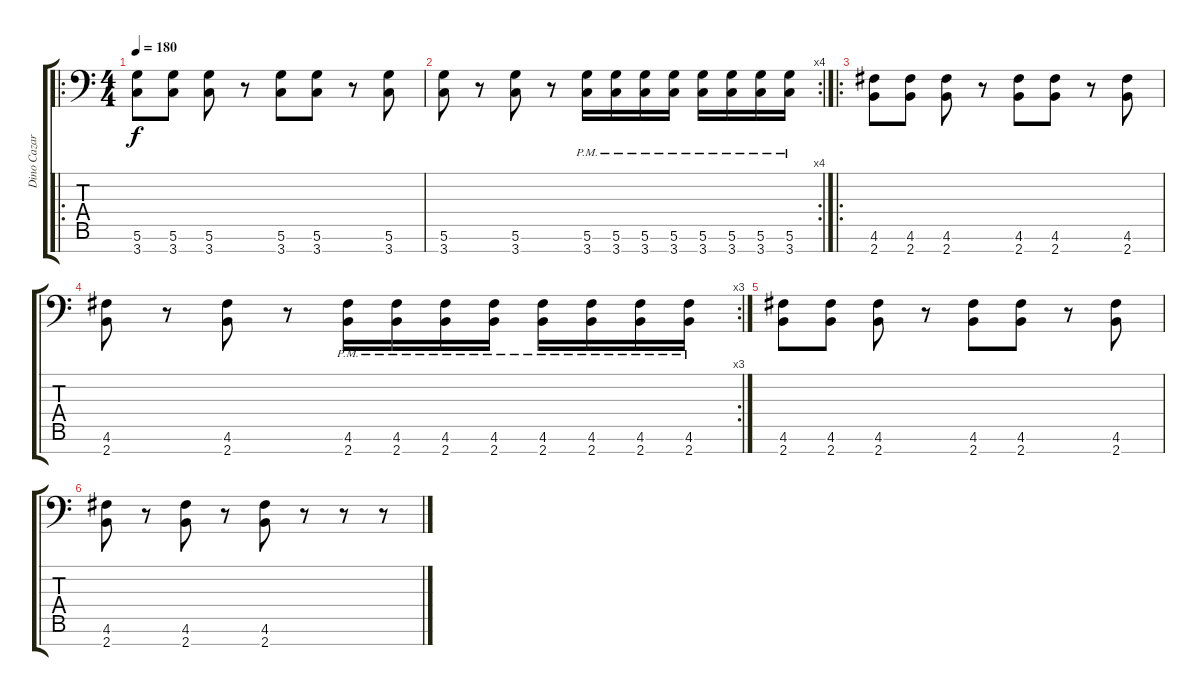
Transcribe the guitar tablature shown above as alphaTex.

\track ("Dino Cazares" "Dino Cazar") {instrument distortionguitar}
\staff {score tabs}
\tuning (D4 A3 F3 C3 G2 D2 A1) {hide}
\ro
\ts (4 4)
\tempo 180
\clef f4
\ks c
(5.6 3.7).8{dy f} (5.6 3.7).8 (5.6 3.7).8 r.8 (5.6 3.7).8 (5.6 3.7).8 r.8 (5.6 3.7).8 |
\rc 4
(5.6 3.7).8 r.8 (5.6 3.7).8 r.8 (5.6{pm} 3.7).16 (5.6{pm} 3.7).16 (5.6{pm} 3.7).16 (5.6{pm} 3.7).16 (5.6{pm} 3.7).16 (5.6{pm} 3.7).16 (5.6{pm} 3.7).16 (5.6{pm} 3.7).16 |
\ro
(4.6 2.7).8 (4.6 2.7).8 (4.6 2.7).8 r.8 (4.6 2.7).8 (4.6 2.7).8 r.8 (4.6 2.7).8 |
\rc 3
(4.6 2.7).8 r.8 (4.6 2.7).8 r.8 (4.6{pm} 2.7).16 (4.6{pm} 2.7).16 (4.6{pm} 2.7).16 (4.6{pm} 2.7).16 (4.6{pm} 2.7).16 (4.6{pm} 2.7).16 (4.6{pm} 2.7).16 (4.6{pm} 2.7).16 |
(4.6 2.7).8 (4.6 2.7).8 (4.6 2.7).8 r.8 (4.6 2.7).8 (4.6 2.7).8 r.8 (4.6 2.7).8 |
(4.6 2.7).8 r.8 (4.6 2.7).8 r.8 (4.6 2.7).8 r.8 r.8 r.8
